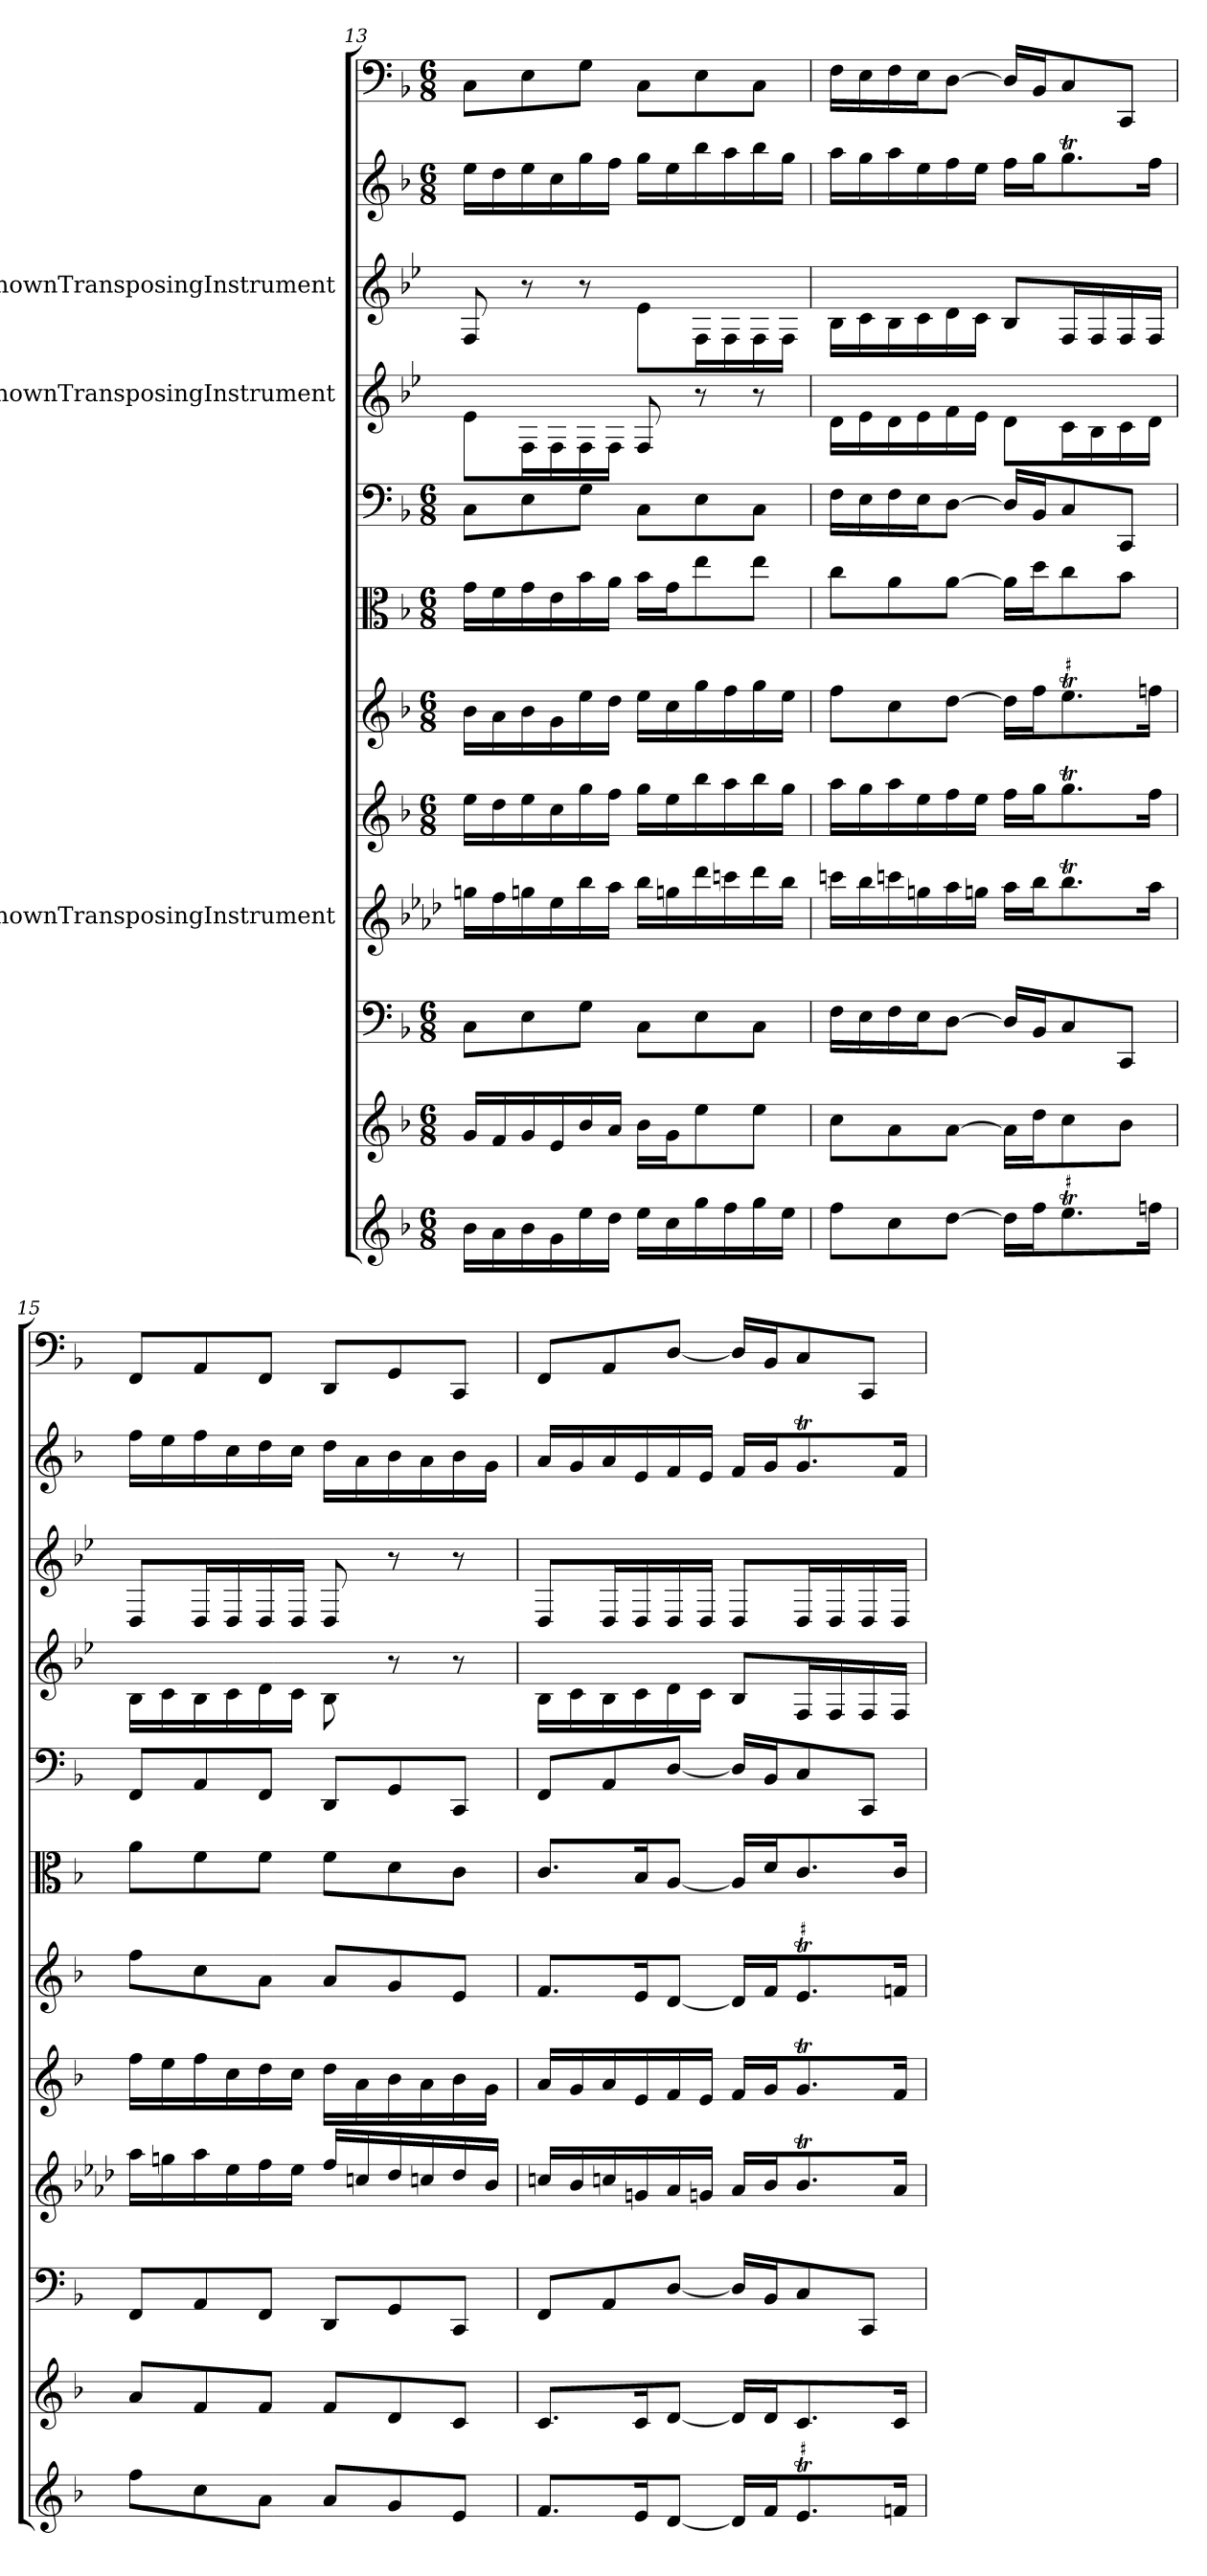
**kern	**kern	**kern	**kern	**kern	**kern	**kern	**kern	**kern	**kern	**kern	**kern
*part12	*part11	*part10	*part9	*part8	*part7	*part6	*part5	*part4	*part3	*part2	*part1
*staff12	*staff11	*staff10	*staff9	*staff8	*staff7	*staff6	*staff5	*staff4	*staff3	*staff2	*staff1
*	*	*	*I"UnknownTransposingInstrument	*	*	*	*	*I"UnknownTransposingInstrument	*I"UnknownTransposingInstrument	*	*
*clefG2	*clefG2	*clefF4	*clefG2	*clefG2	*clefG2	*clefC3	*clefF4	*clefG2	*clefG2	*clefG2	*clefF4
*	*	*	*ITrd2c3	*	*	*	*	*ITrd-4c-7	*ITrd-4c-7	*	*
*k[b-]	*k[b-]	*k[b-]	*k[b-]	*k[b-]	*k[b-]	*k[b-]	*k[b-]	*k[b-]	*k[b-]	*k[b-]	*k[b-]
*F:	*F:	*F:	*	*F:	*F:	*F:	*F:	*	*	*F:	*F:
*M6/8	*M6/8	*M6/8	*	*M6/8	*M6/8	*M6/8	*M6/8	*	*	*M6/8	*M6/8
=13	=13	=13	=13	=13	=13	=13	=13	=13	=13	=13	=13
16b-\LL	16g/LL	8C\L	16een\LL	16ee\LL	16b-\LL	16g\LL	8C\L	8b-\L	8c/	16ee\LL	8C\L
16a\	16f/	.	16dd\	16dd\	16a\	16f\	.	.	.	16dd\	.
16b-\	16g/	8E\	16een\	16ee\	16b-\	16g\	8E\	16c\L	8r	16ee\	8E\
16g\	16e/	.	16cc\	16cc\	16g\	16e\	.	16c\	.	16cc\	.
16ee\	16b-/	8G\J	16gg\	16gg\	16ee\	16b-\	8G\J	16c\	8r	16gg\	8G\J
16dd\JJ	16a/JJ	.	16ff\JJ	16ff\JJ	16dd\JJ	16a\JJ	.	16c\JJ	.	16ff\JJ	.
16ee\LL	16b-\LL	8C\L	16gg\LL	16gg\LL	16ee\LL	16b-\LL	8C\L	8c/	8b-\L	16gg\LL	8C\L
16cc\	16g\J	.	16een\	16ee\	16cc\	16g\J	.	.	.	16ee\	.
16gg\	8ee\	8E\	16bb-\	16bb-\	16gg\	8ee\	8E\	8r	16c\L	16bb-\	8E\
16ff\	.	.	16aan\	16aa\	16ff\	.	.	.	16c\	16aa\	.
16gg\	8ee\J	8C\J	16bb-\	16bb-\	16gg\	8ee\J	8C\J	8r	16c\	16bb-\	8C\J
16ee\JJ	.	.	16gg\JJ	16gg\JJ	16ee\JJ	.	.	.	16c\JJ	16gg\JJ	.
=14	=14	=14	=14	=14	=14	=14	=14	=14	=14	=14	=14
8ff\L	8cc\L	16F\LL	16aan\LL	16aa\LL	8ff\L	8cc\L	16F\LL	16a\LL	16f\LL	16aa\LL	16F\LL
.	.	16E\	16gg\	16gg\	.	.	16E\	16b-\	16g\	16gg\	16E\
8cc\	8a\	16F\	16aan\	16aa\	8cc\	8a\	16F\	16a\	16f\	16aa\	16F\
.	.	16E\J	16een\	16ee\	.	.	16E\J	16b-\	16g\	16ee\	16E\J
[8dd\J	[8a\J	[8D\J	16ff\	16ff\	[8dd\J	[8a\J	[8D\J	16cc\	16a\	16ff\	[8D\J
.	.	.	16een\JJ	16ee\JJ	.	.	.	16b-\JJ	16g\JJ	16ee\JJ	.
16dd\LL]	16a\LL]	16D/LL]	16ff\LL	16ff\LL	16dd\LL]	16a\LL]	16D/LL]	8a\L	8f/L	16ff\LL	16D/LL]
16ff\J	16dd\J	16BB-/J	16gg\J	16gg\J	16ff\J	16dd\J	16BB-/J	.	.	16gg\J	16BB-/J
!LO:TR:acc=#	!	!	!	!	!LO:TR:acc=#	!	!	!	!	!	!
8.eeT\	8cc\	8C/	8.ggT\	8.ggT\	8.eeT\	8cc\	8C/	16g\L	16c/L	8.ggT\	8C/
.	.	.	.	.	.	.	.	16f\	16c/	.	.
.	8b-\J	8CC/J	.	.	.	8b-\J	8CC/J	16g\	16c/	.	8CC/J
16ffn\Jk	.	.	16ff\Jk	16ff\Jk	16ffn\Jk	.	.	16a\JJ	16c/JJ	16ff\Jk	.
=15	=15	=15	=15	=15	=15	=15	=15	=15	=15	=15	=15
8ff\L	8a/L	8FF/L	16ff\LL	16ff\LL	8ff\L	8a\L	8FF/L	16f\LL	8A/L	16ff\LL	8FF/L
.	.	.	16een\	16ee\	.	.	.	16g\	.	16ee\	.
8cc\	8f/	8AA/	16ff\	16ff\	8cc\	8f\	8AA/	16f\	16A/L	16ff\	8AA/
.	.	.	16cc\	16cc\	.	.	.	16g\	16A/	16cc\	.
8a\J	8f/J	8FF/J	16dd\	16dd\	8a\J	8f\J	8FF/J	16a\	16A/	16dd\	8FF/J
.	.	.	16cc\JJ	16cc\JJ	.	.	.	16g\JJ	16A/JJ	16cc\JJ	.
8a/L	8f/L	8DD/L	16dd/LL	16dd\LL	8a/L	8f\L	8DD/L	8f\	8A/	16dd\LL	8DD/L
.	.	.	16an/	16a\	.	.	.	.	.	16a\	.
8g/	8d/	8GG/	16b-/	16b-\	8g/	8d\	8GG/	8r	8r	16b-\	8GG/
.	.	.	16an/	16a\	.	.	.	.	.	16a\	.
8e/J	8c/J	8CC/J	16b-/	16b-\	8e/J	8c\J	8CC/J	8r	8r	16b-\	8CC/J
.	.	.	16g/JJ	16g\JJ	.	.	.	.	.	16g\JJ	.
=16	=16	=16	=16	=16	=16	=16	=16	=16	=16	=16	=16
8.f/L	8.c/L	8FF/L	16an/LL	16a/LL	8.f/L	8.c/L	8FF/L	16f\LL	8A/L	16a/LL	8FF/L
.	.	.	16g/	16g/	.	.	.	16g\	.	16g/	.
.	.	8AA/	16an/	16a/	.	.	8AA/	16f\	16A/L	16a/	8AA/
16e/K	16c/K	.	16en/	16e/	16e/K	16B-/K	.	16g\	16A/	16e/	.
[8d/J	[8d/J	[8D/J	16f/	16f/	[8d/J	[8A/J	[8D/J	16a\	16A/	16f/	[8D/J
.	.	.	16en/JJ	16e/JJ	.	.	.	16g\JJ	16A/JJ	16e/JJ	.
16d/LL]	16d/LL]	16D/LL]	16f/LL	16f/LL	16d/LL]	16A/LL]	16D/LL]	8f/L	8A/L	16f/LL	16D/LL]
16f/J	16d/J	16BB-/J	16g/J	16g/J	16f/J	16d/J	16BB-/J	.	.	16g/J	16BB-/J
!LO:TR:acc=#	!	!	!	!	!LO:TR:acc=#	!	!	!	!	!	!
8.eT/	8.c/	8C/	8.gT/	8.gT/	8.eT/	8.c/	8C/	16c/L	16A/L	8.gT/	8C/
.	.	.	.	.	.	.	.	16c/	16A/	.	.
.	.	8CC/J	.	.	.	.	8CC/J	16c/	16A/	.	8CC/J
16fn/Jk	16c/Jk	.	16f/Jk	16f/Jk	16fn/Jk	16c/Jk	.	16c/JJ	16A/JJ	16f/Jk	.
=	=	=	=	=	=	=	=	=	=	=	=
*-	*-	*-	*-	*-	*-	*-	*-	*-	*-	*-	*-
